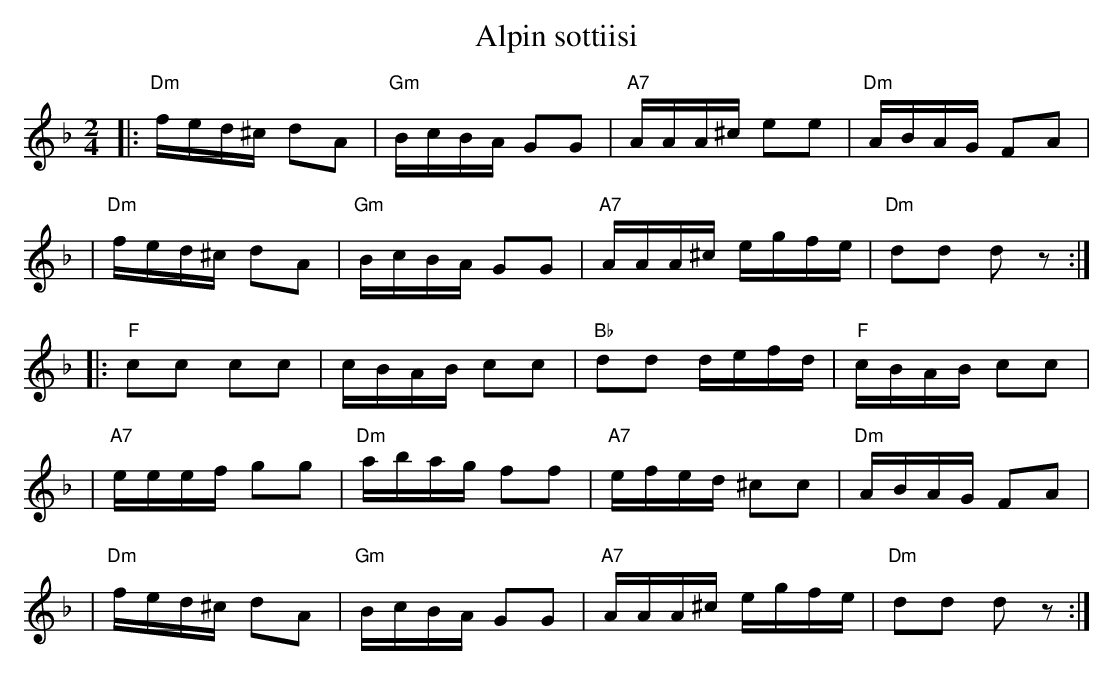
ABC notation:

X:1
T: Alpin sottiisi
M: 2/4
L: 1/16
K: Dm
|: "Dm"fed^c d2A2 | "Gm"BcBA G2G2 | "A7"AAA^c e2e2 | "Dm"ABAG F2A2 |
| "Dm"fed^c d2A2 | "Gm"BcBA G2G2 | "A7"AAA^c egfe | "Dm"d2d2 d2z2 :|
|: "F"c2c2 c2c2 | cBAB c2c2 | "Bb"d2d2 defd | "F"cBAB c2c2 |
| "A7"eeef g2g2 | "Dm"abag f2f2 | "A7"efed ^c2c2 | "Dm"ABAG F2A2 |
| "Dm"fed^c d2A2 | "Gm"BcBA G2G2 | "A7"AAA^c egfe | "Dm"d2d2 d2z2 :|
